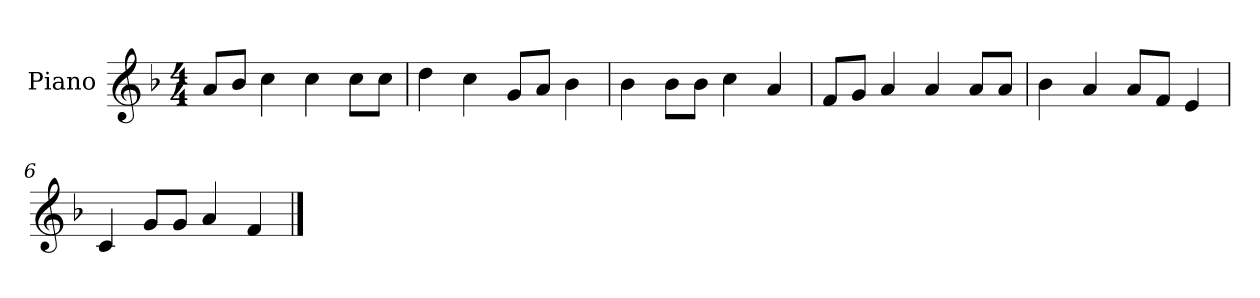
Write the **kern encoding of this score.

**kern
*part1
*staff1
*I"Piano
*I'P-no
*clefG2
*k[b-]
*M4/4
*MM90
=1
8a/L
8b-/J
4cc\
4cc\
8cc\L
8cc\J
=2
4dd\
4cc\
8g/L
8a/J
4b-\
=3
4b-\
8b-\L
8b-\J
4cc\
4a/
=4
8f/L
8g/J
4a/
4a/
8a/L
8a/J
=5
4b-\
4a/
8a/L
8f/J
4e/
=6
4c/
8g/L
8g/J
4a/
4f/
==
*-
